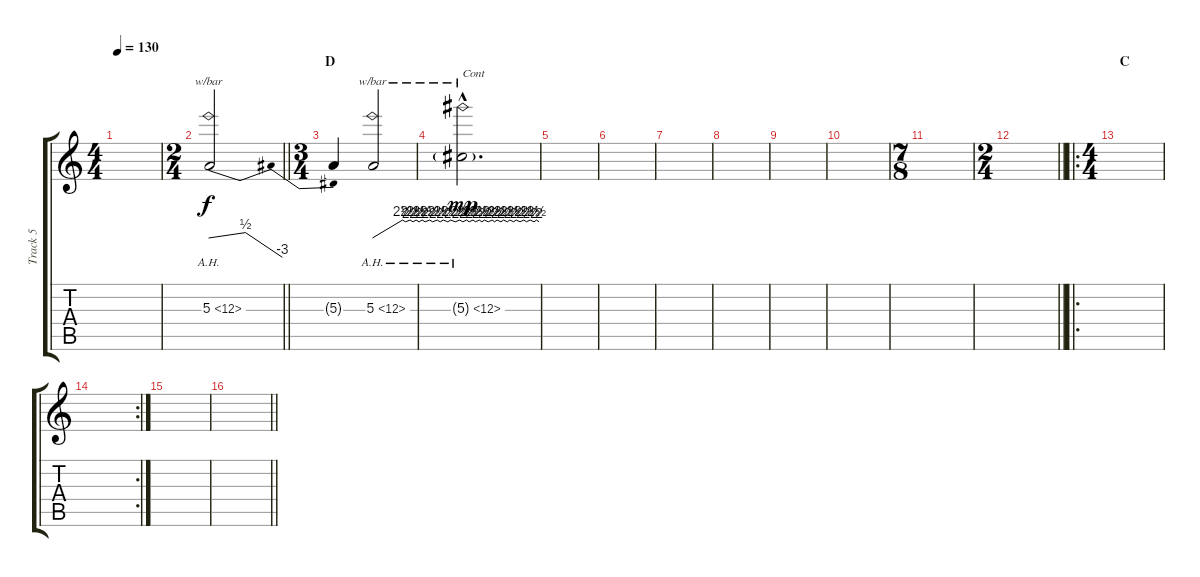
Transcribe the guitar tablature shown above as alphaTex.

\track ("Track 5" "Track 5") {instrument distortionguitar}
\staff {score tabs}
\tuning (Db4 Ab3 E3 B2 Gb2 B1) {hide}
\ts (4 4)
\tempo 130
\clef g2
\ks c
|
\ts (2 4)
\barLineRight lightlight
5.3{ah 7}.2{tbe (dip default 0 0 5 2 25 2 60 -12)} |
\ts (3 4)
\section ("" "D")
5.3{t}.4 5.3{ah 7}.2{tbe (custom default 0 0 20 10 22 8 25 10 27 8 29 10 31 8 33 10 35 8 38 10 40 8 43 10 45 8 47 10 50 8 52 10 55 8 58 10 60 8)} |
5.3{ah 7 g hac}.2{d tbe (custom default 0 8 3 10 5 8 8 10 10 8 13 10 15 8 17 10 20 8 23 10 25 8 27 10 30 8 32 10 35 8 37 10 40 8 42 10 45 8 48 10 50 8 53 10 56 8 58 10 60 8) txt "Cont" dy mp volume 14} |
|
|
|
|
|
|
\ts (7 8)
|
\ts (2 4)
\barLineRight lightlight
|
\ro
\ts (4 4)
\section ("" "C")
|
\rc 2
|
|
\barLineRight lightlight
